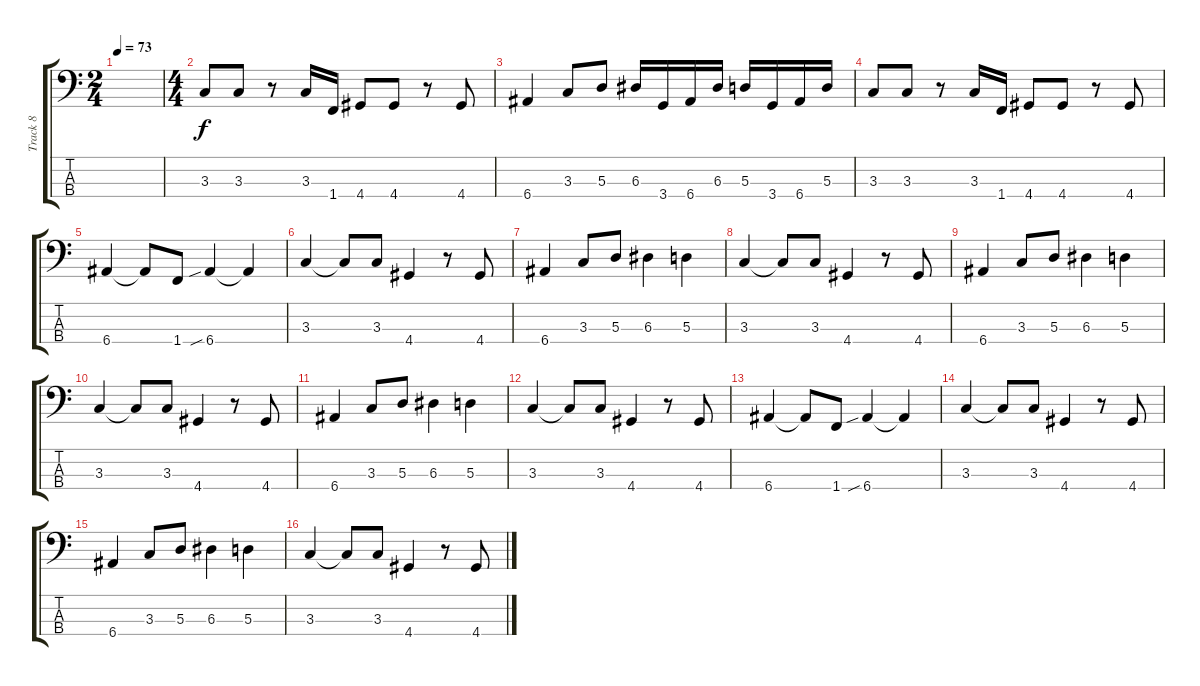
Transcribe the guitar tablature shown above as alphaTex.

\track ("Track 8" "Track 8") {instrument synthbass2}
\staff {score tabs}
\tuning (G2 D2 A1 E1) {hide}
\ts (2 4)
\tempo 73
\clef f4
\ks c
|
\ts (4 4)
3.3.8 3.3.8 r.8 3.3.16 1.4.16 4.4.8 4.4.8 r.8 4.4.8 |
6.4.4 3.3.8 5.3.8 6.3.16 3.4.16 6.4.16 6.3.16 5.3.16 3.4.16 6.4.16 5.3.16 |
3.3.8 3.3.8 r.8 3.3.16 1.4.16 4.4.8 4.4.8 r.8 4.4.8 |
6.4.4 6.4{t}.8 1.4.8 6.4{sib}.4 6.4{t}.4 |
3.3.4 3.3{t}.8 3.3.8 4.4.4 r.8 4.4.8 |
6.4.4 3.3.8 5.3.8 6.3.4 5.3.4 |
3.3.4 3.3{t}.8 3.3.8 4.4.4 r.8 4.4.8 |
6.4.4 3.3.8 5.3.8 6.3.4 5.3.4 |
3.3.4 3.3{t}.8 3.3.8 4.4.4 r.8 4.4.8 |
6.4.4 3.3.8 5.3.8 6.3.4 5.3.4 |
3.3.4 3.3{t}.8 3.3.8 4.4.4 r.8 4.4.8 |
6.4.4 6.4{t}.8 1.4.8 6.4{sib}.4 6.4{t}.4 |
3.3.4 3.3{t}.8 3.3.8 4.4.4 r.8 4.4.8 |
6.4.4 3.3.8 5.3.8 6.3.4 5.3.4 |
3.3.4 3.3{t}.8 3.3.8 4.4.4 r.8 4.4.8
